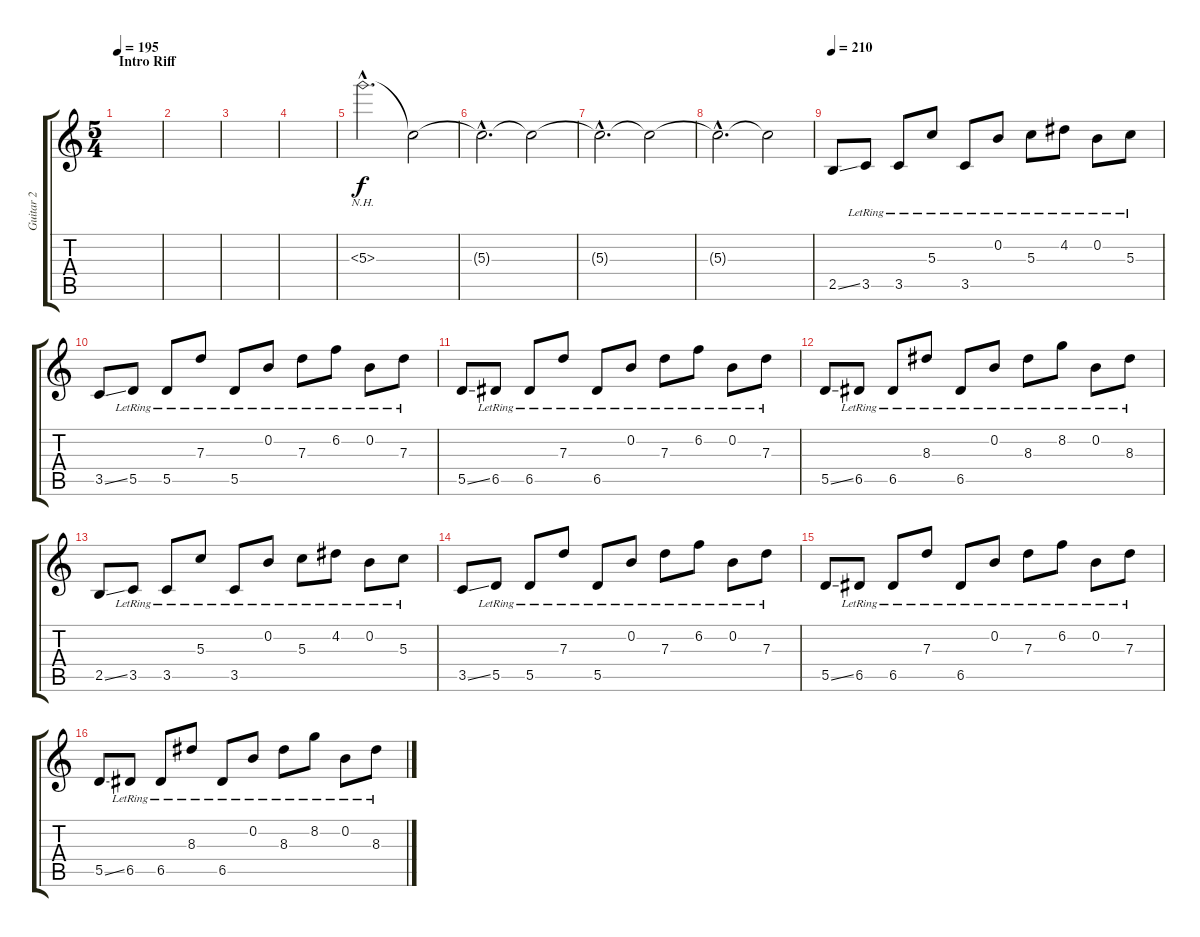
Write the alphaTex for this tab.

\track ("Guitar 2" "Guitar 2") {instrument electricguitarmuted}
\staff {score tabs}
\tuning (E4 B3 G3 D3 A2 D2) {hide}
\ts (5 4)
\section ("" "Intro Riff")
\tempo 195
\clef g2
\ks c
|
|
|
|
5.3{nh hac}.2{d} 5.3{t}.2 |
5.3{hac t}.2{d} 5.3{t}.2 |
5.3{hac t}.2{d} 5.3{t}.2 |
5.3{hac t}.2{d} 5.3{t}.2 |
\tempo 210
2.5{ss}.8{instrument electricguitarjazz} 3.5{lr}.8 3.5{lr}.8 5.3{lr}.8 3.5{lr}.8 0.2{lr}.8 5.3{lr}.8 4.2{lr}.8 0.2{lr}.8 5.3{lr}.8 |
3.5{ss}.8 5.5{lr}.8 5.5{lr}.8 7.3{lr}.8 5.5{lr}.8 0.2{lr}.8 7.3{lr}.8 6.2{lr}.8 0.2{lr}.8 7.3{lr}.8 |
5.5{ss}.8 6.5{lr}.8 6.5{lr}.8 7.3{lr}.8 6.5{lr}.8 0.2{lr}.8 7.3{lr}.8 6.2{lr}.8 0.2{lr}.8 7.3{lr}.8 |
5.5{ss}.8 6.5{lr}.8 6.5{lr}.8 8.3{lr}.8 6.5{lr}.8 0.2{lr}.8 8.3{lr}.8 8.2{lr}.8 0.2{lr}.8 8.3{lr}.8 |
2.5{ss}.8 3.5{lr}.8 3.5{lr}.8 5.3{lr}.8 3.5{lr}.8 0.2{lr}.8 5.3{lr}.8 4.2{lr}.8 0.2{lr}.8 5.3{lr}.8 |
3.5{ss}.8 5.5{lr}.8 5.5{lr}.8 7.3{lr}.8 5.5{lr}.8 0.2{lr}.8 7.3{lr}.8 6.2{lr}.8 0.2{lr}.8 7.3{lr}.8 |
5.5{ss}.8 6.5{lr}.8 6.5{lr}.8 7.3{lr}.8 6.5{lr}.8 0.2{lr}.8 7.3{lr}.8 6.2{lr}.8 0.2{lr}.8 7.3{lr}.8 |
5.5{ss}.8 6.5{lr}.8 6.5{lr}.8 8.3{lr}.8 6.5{lr}.8 0.2{lr}.8 8.3{lr}.8 8.2{lr}.8 0.2{lr}.8 8.3{lr}.8
